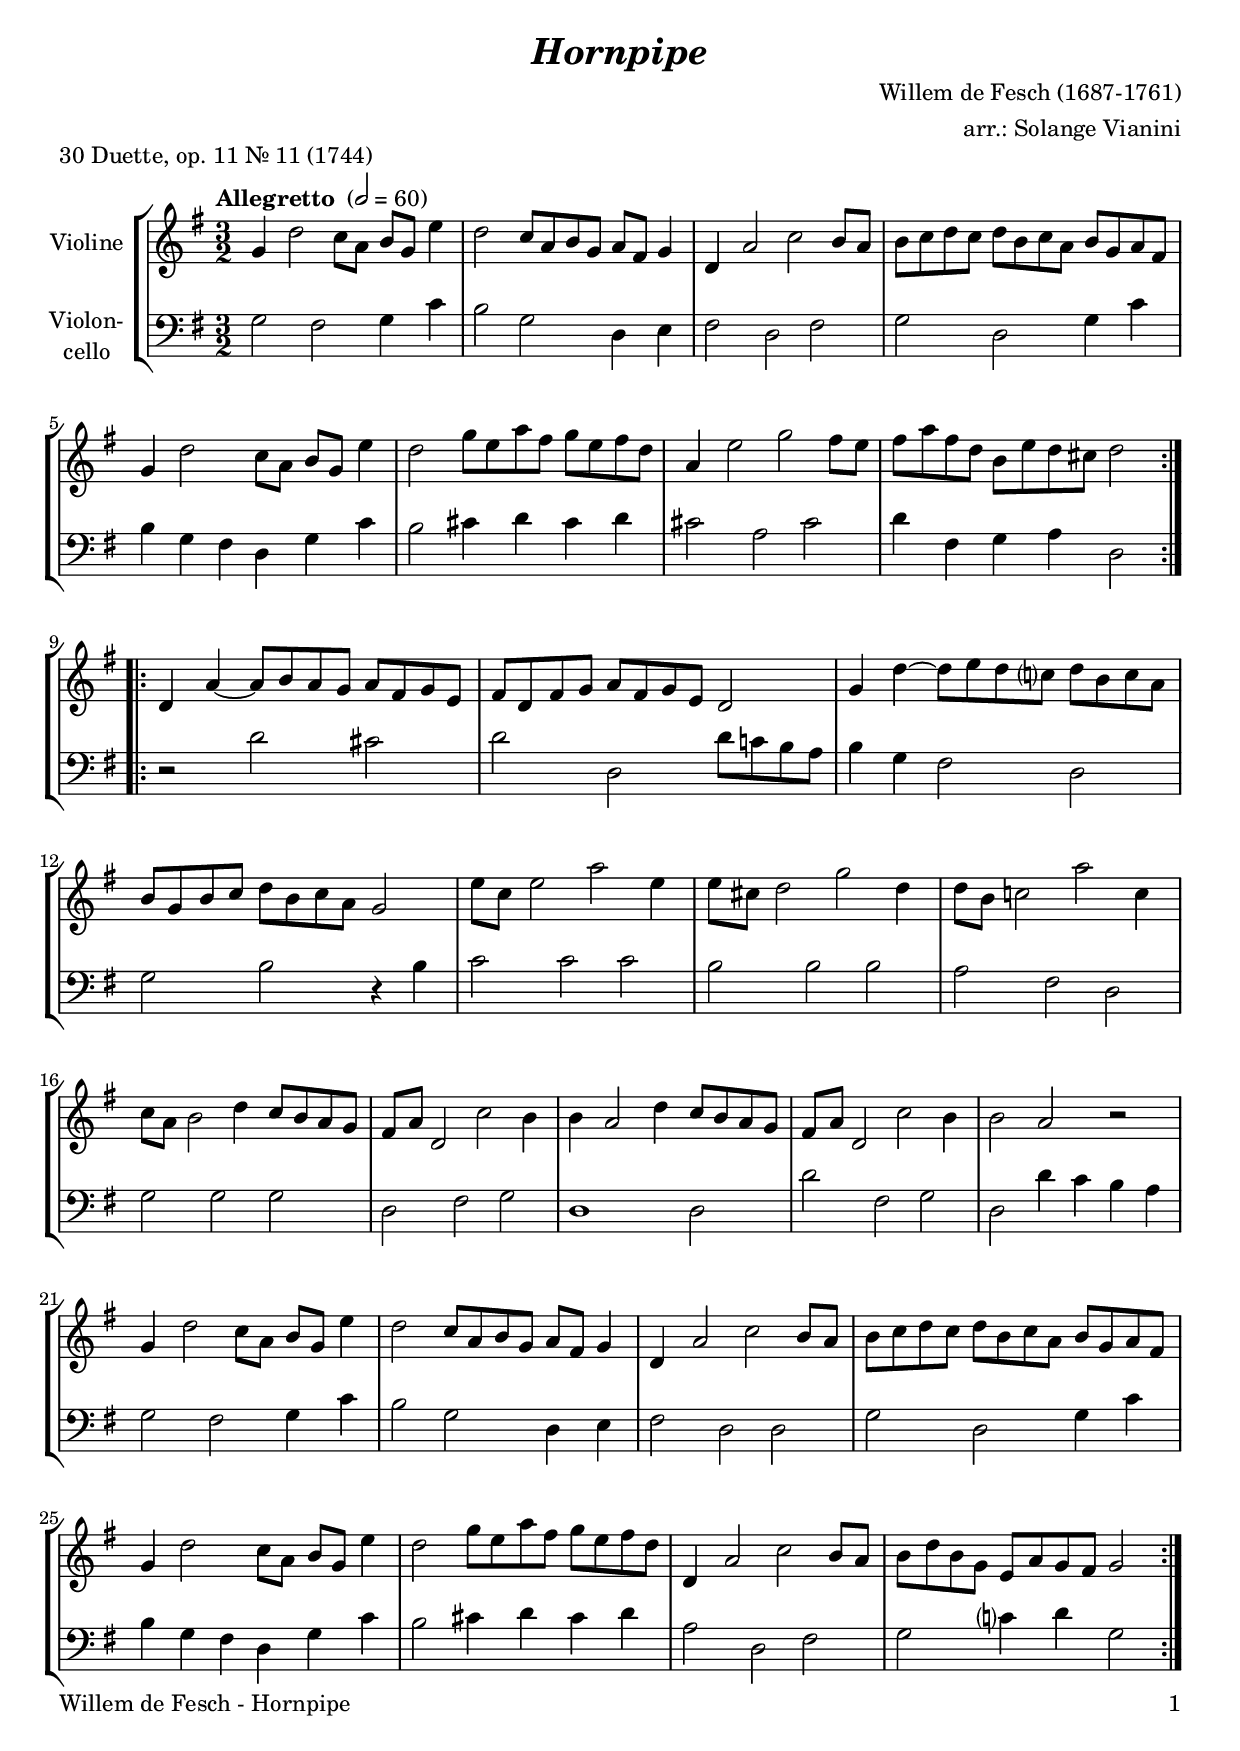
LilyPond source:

\version "2.18.2"
\include "deutsch.ly"
  
#(set-global-staff-size 20)

\header {
  title     = \markup \bold \italic "Hornpipe"
  composer  = "Willem de Fesch (1687-1761)"
  arranger  = "arr.: Solange Vianini"
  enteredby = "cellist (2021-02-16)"
  piece     = "30 Duette, op. 11 Nr. 11 (1744)"
}

voiceconsts = {
  \key c \major
  \time 3/2
  \clef "treble"
  \numericTimeSignature
  \compressEmptyMeasures
  % Set default beaming for all staves
%  \set Timing.beamExceptions = #'()
%  \set Timing.baseMoment     = #(ly:make-moment 1 4)
%  \set Timing.beatStructure  = #'(1 1 1)
  \tempo "Allegretto " 2=60
}

mivl = "violin"
%miba = "pizzicato strings"
miba = "cello"

va = \relative c'' {
  \voiceconsts

  \repeat volta 2 {
    c4 g'2 f8 d e c a'4
    g2 f8 d e c d h c4
    g d'2 f e8 d
    e f g f g e f d e c d h

    c4 g'2 f8 d e c a'4
    g2 c8 a d h c a h g
    d4 a'2 c h8 a
    h d h g e a g fis g2
  }

  \repeat volta 2 {
    g,4 d'~ d8 e d c d h c a
    h g h c d h c a g2
    c4 g'~ g8 a g f? g e f d
    e c e f g e f d c2

    a'8 f a2 d a4
    a8 fis g2 c g4
    g8 e f!2 d' f,4
    f8 d e2 g4 f8 e d c

    h d g,2 f' e4
    e d2 g4 f8 e d c
    h d g,2 f' e4
    e2 d r

    c4 g'2 f8 d e c a'4
    g2 f8 d e c d h c4
    g d'2 f e8 d
    e f g f g e f d e c d h

    c4 g'2 f8 d e c a'4
    g2 c8 a d h c a h g
    g,4 d'2 f e8 d
    e g e c a d c h c2
  }
}

vb = \relative c' {
  \voiceconsts
  \clef "bass"
  
  \repeat volta 2 {
    c2 h c4 f
    e2 c g4 a
    h2 g h
    c g c4 f

    e c h g c f
    e2 fis4 g fis g
    fis2 d fis
    g4 h, c d g,2
  }

  \repeat volta 2 {
    r g' fis
    g g, g'8 f! e d
    e4 c h2 g
    c e r4 e

    f2 f f
    e e e
    d h g
    c c c

    g h c
    g1 g2
    g' h, c
    g g'4 f e d

    c2 h c4 f
    e2 c g4 a
    h2 g g
    c g c4 f

    e c h g c f
    e2 fis4 g fis g
    d2 g, h
    c f?4 g c,2
  }
}


music = \new StaffGroup <<
      \new Staff {
	\set Staff.midiInstrument = \mivl
	\set Staff.instrumentName = \markup \center-column { "Violine" }
	\transpose c g, { \va }
      }

      \new Staff {
	\set Staff.midiInstrument = \miba
	\set Staff.instrumentName = \markup \center-column { "Violon-" "cello" }
	\transpose c g, { \vb }
      }
>>

\book {
   \paper {
    print-page-number = ##t
    print-first-page-number = ##t
    ragged-last-bottom = ##f
    oddHeaderMarkup = \markup \null
    evenHeaderMarkup = \markup \null
    oddFooterMarkup = \markup {
      \fill-line {
        \on-the-fly #print-page-number-check-first
        "Willem de Fesch - Hornpipe" \fromproperty #'page:page-number-string
      }
    }
    evenFooterMarkup = \oddFooterMarkup
  } \score {
    \music
    \layout {}
  }

  \score {
    \unfoldRepeats \music

    \midi {
      \context {
        \Score
      }
    }
  }
}